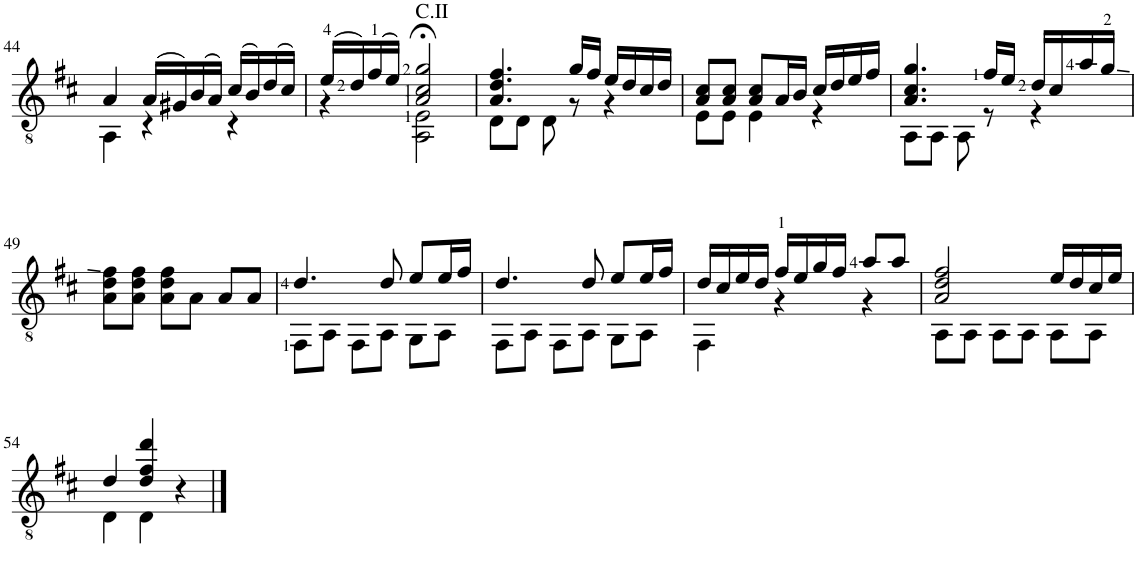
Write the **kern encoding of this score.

**kern
*part1
*staff1
*I"Guitar
*I'Guit.
!!LO:PB:g=z
*clefGv2
*k[f#c#]
*M3/4
=44
*^
4A/	4AA\
(16A/LL	4r
16G#X/)	.
(16B/	.
16A/JJ)	.
(16c#/LL	4r
16B/)	.
(16d/	.
16c#/JJ)	.
=45	=45
(16e/LL	4r
16d/)	.
(16f#/	.
16e/JJ)	.
!LO:TX:a:t=C.II	!
2A/;< 2c#/;< 2g/;<	2AA\ 2E\
=46	=46
4.A/ 4.d/ 4.f#/	8D\L
.	8D\J
.	8D\
16g/LL	8r
16f#/JJ	.
16e/LL	4r
16d/	.
16c#/	.
16d/JJ	.
=47	=47
8A/ 8c#/L	8E\L
8A/ 8c#/J	8E\J
8A/ 8c#/L	4E\
16A/L	.
16B/JJ	.
16c#/LL	4r
16d/	.
16e/	.
16f#/JJ	.
=48	=48
4.A/ 4.c#/ 4.g/	8AA\L
.	8AA\J
.	8AA\
16f#/LL	8r
16e/JJ	.
16d/LL	4r
16c#/	.
16a/	.
16g/JJ	.
*v	*v
!!LO:LB:g=z
=49
8A\ 8d\ 8f#\L
8A\ 8d\ 8f#\J
8A\ 8d\ 8f#\L
8A\J
8A/L
8A/J
=50
*^
4.d/	8FF#\L
.	8AA\J
.	8FF#\L
8d/	8AA\J
8e/L	8GG\L
16e/L	8AA\J
16f#/JJ	.
=51	=51
4.d/	8FF#\L
.	8AA\J
.	8FF#\L
8d/	8AA\J
8e/L	8GG\L
16e/L	8AA\J
16f#/JJ	.
=52	=52
16d/LL	4FF#\
16c#/	.
16e/	.
16d/JJ	.
16f#/LL	4r
16e/	.
16g/	.
16f#/JJ	.
8a/L	4r
8a/J	.
=53	=53
2A/ 2d/ 2f#/	8AA\L
.	8AA\J
.	8AA\L
.	8AA\J
16e/LL	8AA\L
16d/	.
16c#/	8AA\J
16e/JJ	.
!!LO:LB:g=z	!!
=54	=54
4d/	4D\
4d/ 4f#/ 4dd/	4D\
4r	4ryy
*v	*v
==
*-
